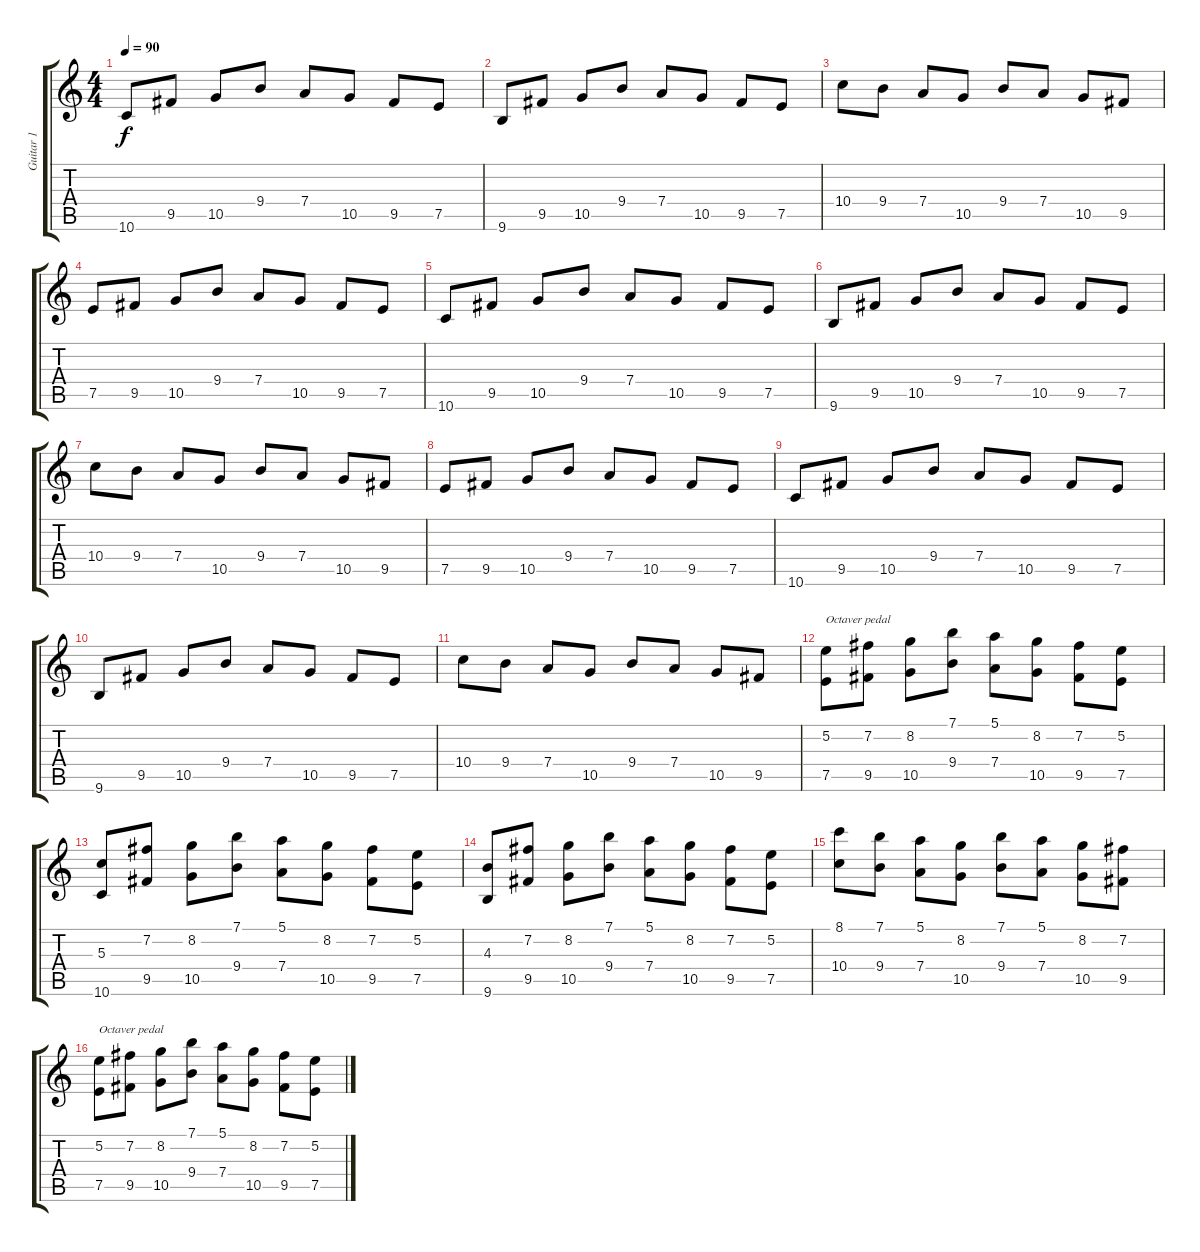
\track ("Guitar 1" "Guitar 1") {instrument distortionguitar}
\staff {score tabs}
\tuning (E4 B3 G3 D3 A2 D2) {hide}
\ts (4 4)
\tempo 90
\clef g2
\ks c
10.6.8{dy f} 9.5.8 10.5.8 9.4.8 7.4.8 10.5.8 9.5.8 7.5.8 |
9.6.8 9.5.8 10.5.8 9.4.8 7.4.8 10.5.8 9.5.8 7.5.8 |
10.4.8 9.4.8 7.4.8 10.5.8 9.4.8 7.4.8 10.5.8 9.5.8 |
7.5.8 9.5.8 10.5.8 9.4.8 7.4.8 10.5.8 9.5.8 7.5.8 |
10.6.8 9.5.8 10.5.8 9.4.8 7.4.8 10.5.8 9.5.8 7.5.8 |
9.6.8 9.5.8 10.5.8 9.4.8 7.4.8 10.5.8 9.5.8 7.5.8 |
10.4.8 9.4.8 7.4.8 10.5.8 9.4.8 7.4.8 10.5.8 9.5.8 |
7.5.8{instrument distortionguitar} 9.5.8 10.5.8 9.4.8 7.4.8 10.5.8 9.5.8 7.5.8 |
10.6.8 9.5.8 10.5.8 9.4.8 7.4.8 10.5.8 9.5.8 7.5.8 |
9.6.8 9.5.8 10.5.8 9.4.8 7.4.8 10.5.8 9.5.8 7.5.8 |
10.4.8 9.4.8 7.4.8 10.5.8 9.4.8 7.4.8 10.5.8 9.5.8 |
(5.2 7.5).8{txt "Octaver pedal"} (7.2 9.5).8 (8.2 10.5).8 (7.1 9.4).8 (5.1 7.4).8 (8.2 10.5).8 (7.2 9.5).8 (5.2 7.5).8 |
(5.3 10.6).8 (7.2 9.5).8 (8.2 10.5).8 (7.1 9.4).8 (5.1 7.4).8 (8.2 10.5).8 (7.2 9.5).8 (5.2 7.5).8 |
(4.3 9.6).8 (7.2 9.5).8 (8.2 10.5).8 (7.1 9.4).8 (5.1 7.4).8 (8.2 10.5).8 (7.2 9.5).8 (5.2 7.5).8 |
(8.1 10.4).8 (7.1 9.4).8 (5.1 7.4).8 (8.2 10.5).8 (7.1 9.4).8 (5.1 7.4).8 (8.2 10.5).8 (7.2 9.5).8 |
(5.2 7.5).8{txt "Octaver pedal"} (7.2 9.5).8 (8.2 10.5).8 (7.1 9.4).8 (5.1 7.4).8 (8.2 10.5).8 (7.2 9.5).8 (5.2 7.5).8
